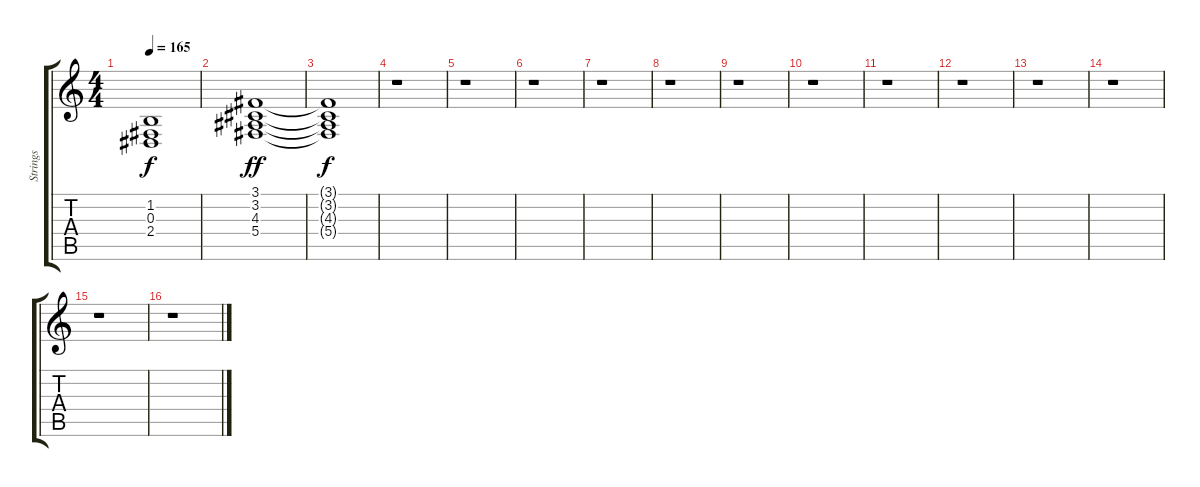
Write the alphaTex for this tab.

\track ("Strings" "Strings") {instrument stringensemble2}
\staff {score tabs}
\tuning (Eb4 Bb3 Gb3 Db3 Ab2 Eb2) {hide}
\ts (4 4)
\tempo 165
\clef g2
\ks c
(1.2{t} 0.3{t} 2.4{t}).1{dy f} |
(3.1 3.2 4.3 5.4).1{dy ff} |
(3.1{t} 3.2{t} 4.3{t} 5.4{t}).1{dy f} |
r.1 |
r.1 |
r.1 |
r.1 |
r.1 |
r.1 |
r.1 |
r.1 |
r.1 |
r.1 |
r.1 |
r.1 |
r.1
